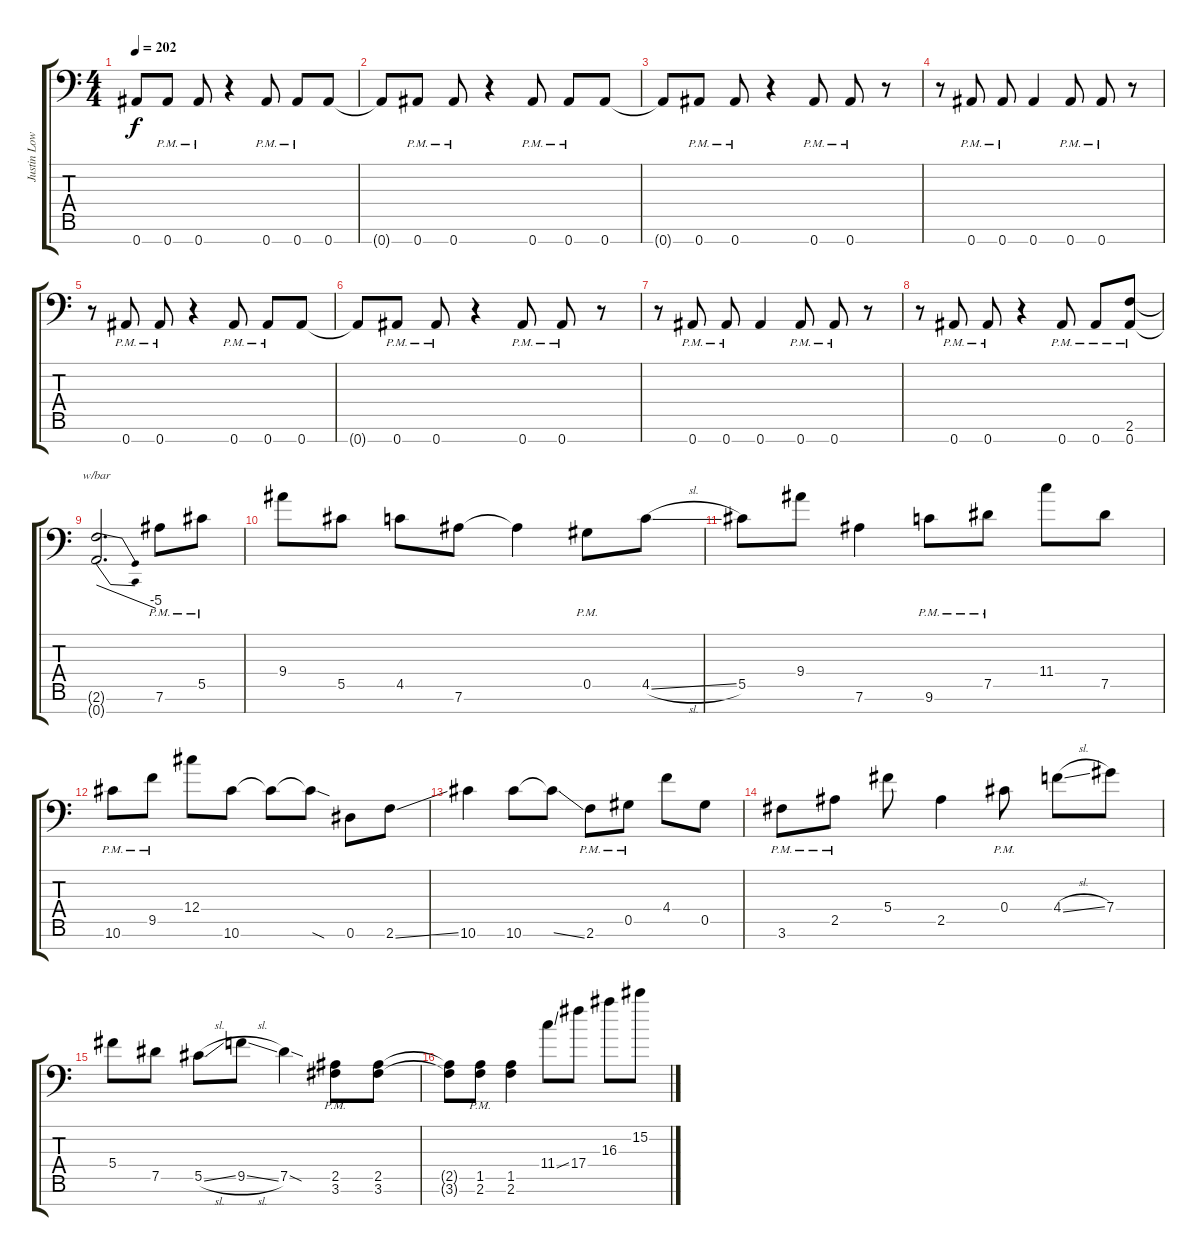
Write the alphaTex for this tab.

\track ("Justin Lowe" "Justin Low") {instrument distortionguitar}
\staff {score tabs}
\tuning (Eb4 Bb3 Gb3 Db3 Ab2 Eb2 Bb1) {hide}
\ts (4 4)
\tempo 202
\clef f4
\ks c
0.7{t}.8{dy f} 0.7{pm}.8 0.7{pm}.8 r.4 0.7{pm}.8 0.7{pm}.8 0.7.8 |
0.7{t}.8 0.7{pm}.8 0.7{pm}.8 r.4 0.7{pm}.8 0.7{pm}.8 0.7.8 |
0.7{t}.8 0.7{pm}.8 0.7{pm}.8 r.4 0.7{pm}.8 0.7{pm}.8 r.8 |
r.8 0.7{pm}.8 0.7{pm}.8 0.7.4 0.7{pm}.8 0.7{pm}.8 r.8 |
r.8 0.7{pm}.8 0.7{pm}.8 r.4 0.7{pm}.8 0.7{pm}.8 0.7.8 |
0.7{t}.8 0.7{pm}.8 0.7{pm}.8 r.4 0.7{pm}.8 0.7{pm}.8 r.8 |
r.8 0.7{pm}.8 0.7{pm}.8 0.7.4 0.7{pm}.8 0.7{pm}.8 r.8 |
r.8 0.7{pm}.8 0.7{pm}.8 r.4 0.7{pm}.8 0.7{pm}.8 (2.6{pm} 0.7{pm}).8 |
(2.6{t} 0.7{t}).2{d tbe (dive default 0 0 60 -20)} 7.6{pm}.8 5.5{pm}.8 |
9.4.8 5.5.8 4.5.8 7.6.8 7.6{t}.4 0.5{pm}.8 4.5{sl}.8 |
5.5.8 9.4.8 7.6.4 9.6{pm}.8 7.5{pm}.8 11.4.8 7.5.8 |
10.6{pm}.8 9.5{pm}.8 12.4.8 10.6.8 10.6{t}.8 10.6{sod t}.8 0.6.8 2.6{ss}.8 |
10.6.4 10.6.8 10.6{ss t}.8 2.6{pm}.8 0.5{pm}.8 4.4.8 0.5.8 |
3.6{pm}.8 2.5{pm}.8 5.4.8 2.5.4 0.4{pm}.8 4.4{sl}.8 7.4.8 |
5.4.8 7.5.8 5.5{sl}.8 9.5{sl}.8 7.5{sod}.4 (2.5{pm} 3.6{pm}).8 (2.5 3.6).8 |
(2.5{t} 3.6{t}).8 (1.5{pm} 2.6{pm}).8 (1.5 2.6).4 11.4{ss}.8 17.4.8 16.3.8 15.2.8
